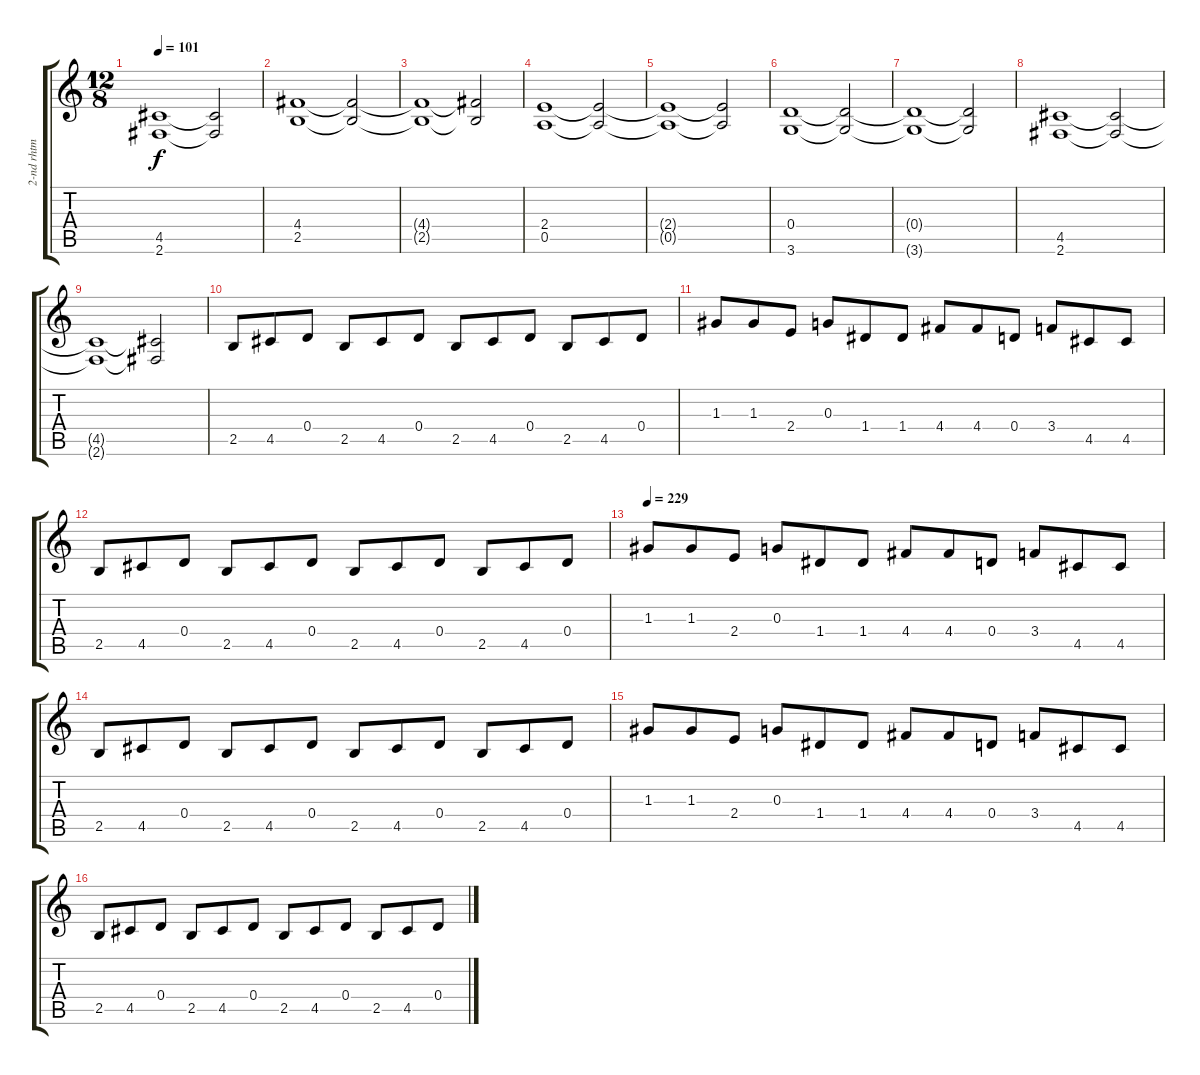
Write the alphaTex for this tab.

\track ("2-nd rhtm gtr" "2-nd rhtm ") {instrument distortionguitar}
\staff {score tabs}
\tuning (E4 B3 G3 D3 A2 E2) {hide}
\ts (12 8)
\tempo 101
\clef g2
\ks c
(4.5{t} 2.6{t}).1{dy f} (4.5{t} 2.6{t}).2 |
(4.4 2.5).1 (4.4{t} 2.5{t}).2 |
(4.4{t} 2.5{t}).1 (4.4{t} 2.5{t}).2 |
(2.4 0.5).1 (2.4{t} 0.5{t}).2 |
(2.4{t} 0.5{t}).1 (2.4{t} 0.5{t}).2 |
(0.4 3.6).1 (0.4{t} 3.6{t}).2 |
(0.4{t} 3.6{t}).1 (0.4{t} 3.6{t}).2 |
(4.5 2.6).1 (4.5{t} 2.6{t}).2 |
(4.5{t} 2.6{t}).1 (4.5{t} 2.6{t}).2 |
2.5.8 4.5.8 0.4.8 2.5.8 4.5.8 0.4.8 2.5.8 4.5.8 0.4.8 2.5.8 4.5.8 0.4.8 |
1.3.8 1.3.8 2.4.8 0.3.8 1.4.8 1.4.8 4.4.8 4.4.8 0.4.8 3.4.8 4.5.8 4.5.8 |
2.5.8 4.5.8 0.4.8 2.5.8 4.5.8 0.4.8 2.5.8 4.5.8 0.4.8 2.5.8 4.5.8 0.4.8 |
\tempo 229
1.3.8 1.3.8 2.4.8 0.3.8 1.4.8 1.4.8 4.4.8 4.4.8 0.4.8 3.4.8 4.5.8 4.5.8 |
2.5.8 4.5.8 0.4.8 2.5.8 4.5.8 0.4.8 2.5.8 4.5.8 0.4.8 2.5.8 4.5.8 0.4.8 |
1.3.8 1.3.8 2.4.8 0.3.8 1.4.8 1.4.8 4.4.8 4.4.8 0.4.8 3.4.8 4.5.8 4.5.8 |
2.5.8 4.5.8 0.4.8 2.5.8 4.5.8 0.4.8 2.5.8 4.5.8 0.4.8 2.5.8 4.5.8 0.4.8
